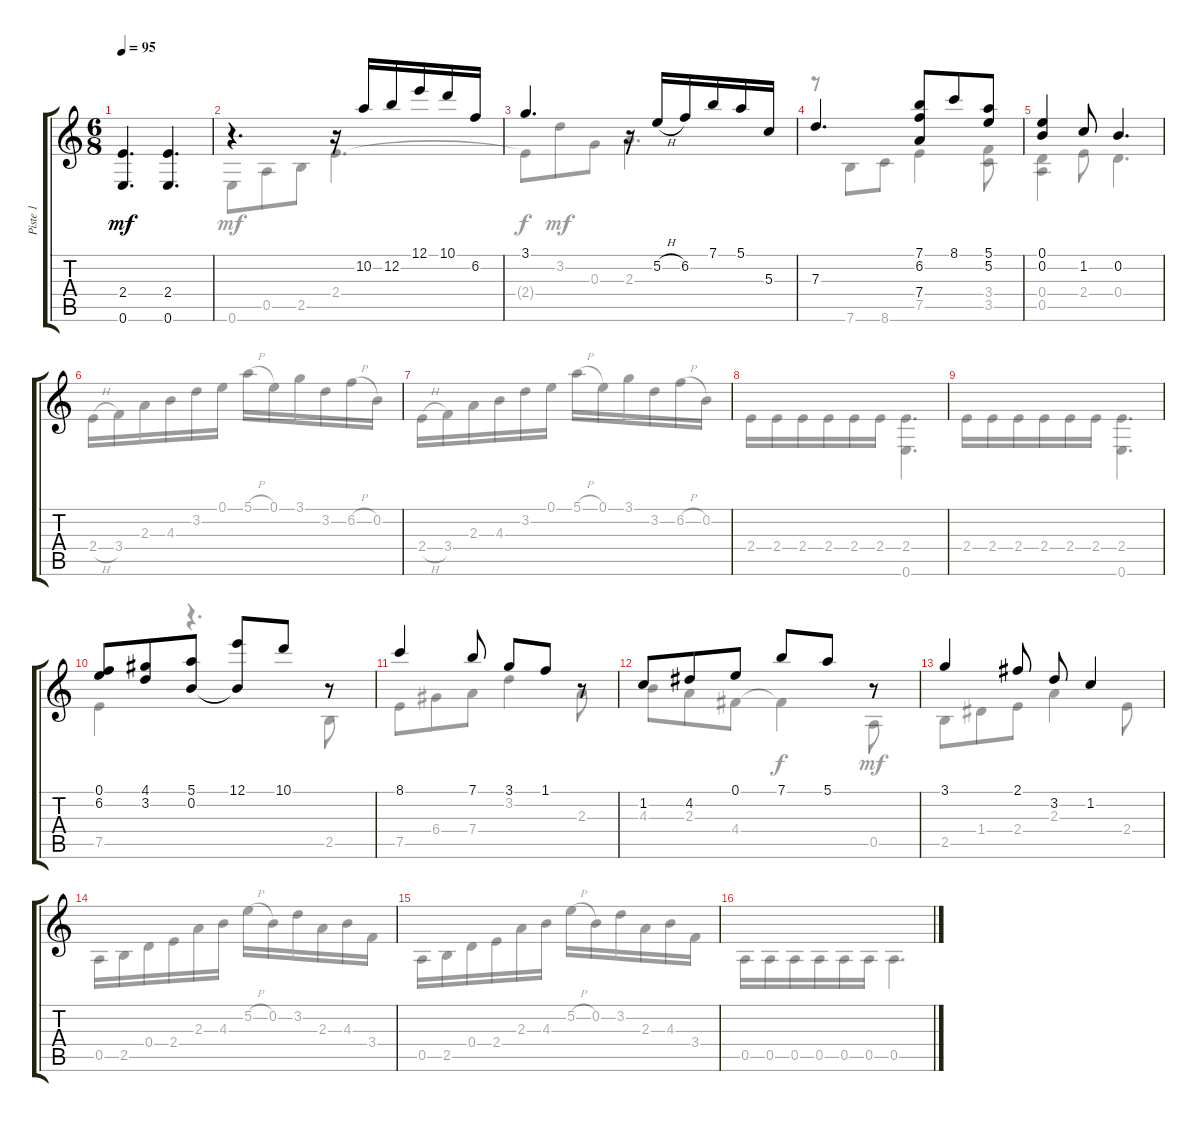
\track ("Piste 1" "Piste 1") {instrument acousticguitarnylon}
\staff {score tabs}
\tuning (E4 B3 G3 D3 A2 E2) {hide}
\voice
\ts (6 8)
\tempo 95
\clef g2
\ks c
(2.4 0.6).4{d dy mf} (2.4 0.6).4{d} |
r.4{d} r.16 10.2.16 12.2.16 12.1.16 10.1.16 6.2.16 |
3.1.4{d} r.16 5.2{h}.16 6.2.16 7.1.16 5.1.16 5.3.16 |
7.3.4{d} (7.1 6.2 7.4).8 8.1.8 (5.1 5.2).8 |
(0.1 0.2).4 1.2.8 0.2.4{d} |
|
|
|
|
(0.1 6.2).8 (4.1 3.2).8 (5.1 0.2).8 (12.1 0.2{t}).8 10.1.8 r.8 |
8.1.4 7.1.8 3.1.8 1.1.8 r.8 |
1.2.8 4.2.8 0.1.8 7.1.8 5.1.8 r.8 |
3.1.4 2.1.8 3.2.8 1.2.4 |
|
|
\voice
\clef g2
\ottava regular
\simile none
\ks c
|
0.6.8{dy mf} 0.5.8 2.5.8 2.4.4{d} |
2.4{t}.8{dy f} 3.2.8{dy mf} 0.3.8 2.3.4{d} |
r.8 7.6.8 8.6.8 7.5.4 (3.4 3.5).8 |
(0.4 0.5).4 2.4.8 0.4.4{d} |
2.4{h}.16 3.4.16 2.3.16 4.3.16 3.2.16 0.1.16 5.1{h}.16 0.1.16 3.1.16 3.2.16 6.2{h}.16 0.2.16 |
2.4{h}.16 3.4.16 2.3.16 4.3.16 3.2.16 0.1.16 5.1{h}.16 0.1.16 3.1.16 3.2.16 6.2{h}.16 0.2.16 |
2.4.16 2.4.16 2.4.16 2.4.16 2.4.16 2.4.16 (2.4 0.6).4{d} |
2.4.16 2.4.16 2.4.16 2.4.16 2.4.16 2.4.16 (2.4 0.6).4{d} |
7.5.4 r.4{d} 2.5.8 |
7.5.8 6.4.8 7.4.8 3.2.4 2.3.8 |
4.3.8 2.3.8 4.4.8 4.4{t}.4{dy f} 0.5.8{dy mf} |
2.5.8 1.4.8 2.4.8 2.3.4 2.4.8 |
0.5.16 2.5.16 0.4.16 2.4.16 2.3.16 4.3.16 5.2{h}.16 0.2.16 3.2.16 2.3.16 4.3.16 3.4.16 |
0.5.16 2.5.16 0.4.16 2.4.16 2.3.16 4.3.16 5.2{h}.16 0.2.16 3.2.16 2.3.16 4.3.16 3.4.16 |
0.5.16 0.5.16 0.5.16 0.5.16 0.5.16 0.5.16 0.5.4{d}
